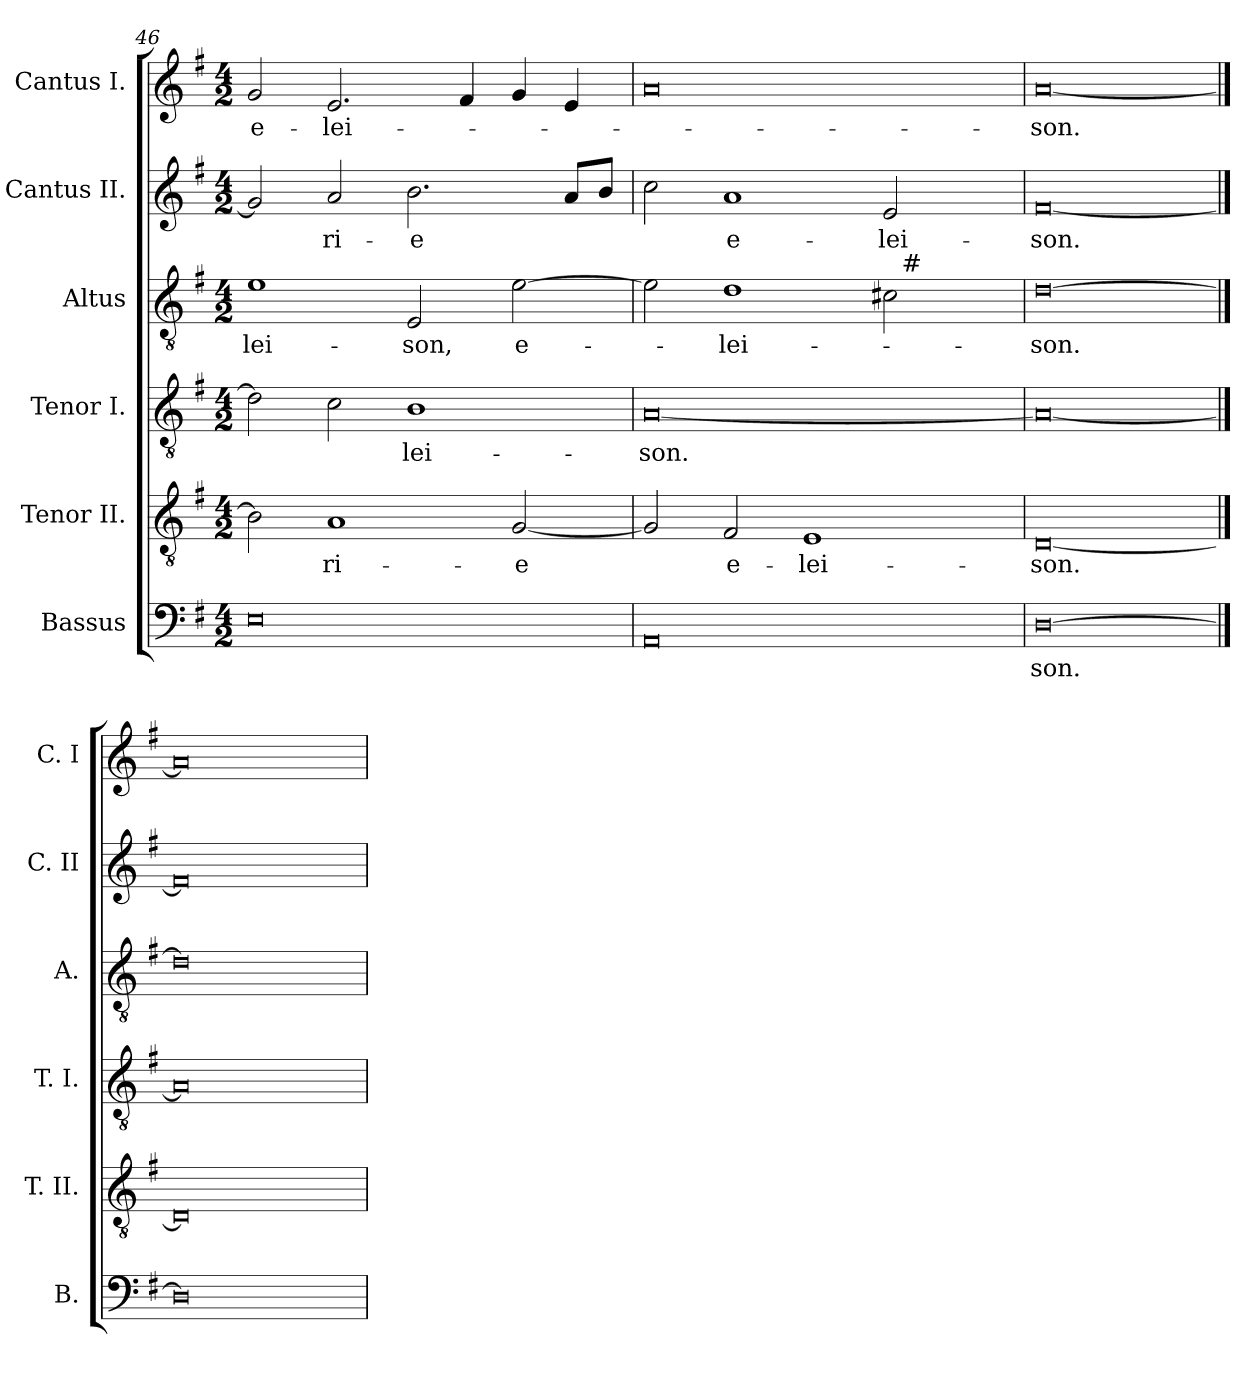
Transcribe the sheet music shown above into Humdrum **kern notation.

**kern	**text	**kern	**text	**kern	**text	**kern	**text	**kern	**text	**kern	**text
*part6	*part6	*part5	*part5	*part4	*part4	*part3	*part3	*part2	*part2	*part1	*part1
*staff6	*staff6	*staff5	*staff5	*staff4	*staff4	*staff3	*staff3	*staff2	*staff2	*staff1	*staff1
*I"Bassus	*	*I"Tenor II.	*	*I"Tenor I.	*	*I"Altus	*	*I"Cantus II.	*	*I"Cantus I.	*
*I'B.	*	*I'T. II.	*	*I'T. I.	*	*I'A.	*	*I'C. II	*	*I'C. I	*
*clefF4	*	*clefGv2	*	*clefGv2	*	*clefGv2	*	*clefG2	*	*clefG2	*
*	*	*ITrd7c12	*	*ITrd7c12	*	*ITrd7c12	*	*	*	*	*
*k[f#]	*	*k[f#]	*	*k[f#]	*	*k[f#]	*	*k[f#]	*	*k[f#]	*
*G:	*	*G:	*	*G:	*	*G:	*	*G:	*	*G:	*
*M4/2	*	*M4/2	*	*M4/2	*	*M4/2	*	*M4/2	*	*M4/2	*
=46	=46	=46	=46	=46	=46	=46	=46	=46	=46	=46	=46
!	!	!	!	!	!	!	!LO:LY:b:color=#000000	!	!	!	!
!	!	!	!	!	!	!	!	!	!	!	!LO:LY:b:color=#000000
0Ei	.	2BBi\]	.	2Di\]	.	1Ei	-lei-	2gi/]	.	2gi/	e-
!	!	!	!LO:LY:b:color=#000000	!	!	!	!	!	!	!	!
!	!	!	!	!	!	!	!	!	!LO:LY:b:color=#000000	!	!
!	!	!	!	!	!	!	!	!	!	!	!LO:LY:b:color=#000000
.	.	1AAi	-ri-	2Ci\	.	.	.	2ai/	-ri-	2.ei/	-lei-
!	!	!	!	!	!LO:LY:b:color=#000000	!	!	!	!	!	!
!	!	!	!	!	!	!	!LO:LY:b:color=#000000	!	!	!	!
!	!	!	!	!	!	!	!	!	!LO:LY:b:color=#000000	!	!
.	.	.	.	1BBi	-lei-	2EEi/	-son,	2.bi\	-e	.	.
.	.	.	.	.	.	.	.	.	.	4f#i/	.
!	!	!	!LO:LY:b:color=#000000	!	!	!	!	!	!	!	!
!	!	!	!	!	!	!	!LO:LY:b:color=#000000	!	!	!	!
.	.	[2GGi/	-e	.	.	[2Ei\	e-	.	.	4gi/	.
.	.	.	.	.	.	.	.	8ai/L	.	4ei/	.
.	.	.	.	.	.	.	.	8bi/J	.	.	.
=47	=47	=47	=47	=47	=47	=47	=47	=47	=47	=47	=47
!	!	!	!	!	!LO:LY:b:color=#000000	!	!	!	!	!	!
*	*	*	*	*	*	*^	*	*	*	*	*
0AAi	.	2GGi/]	.	[0AAi	-son.	2Ei\]	1ryy	.	2cci\	.	0ai	.
!	!	!	!LO:LY:b:color=#000000	!	!	!	!	!	!	!	!	!
!	!	!	!	!	!	!	!	!LO:LY:b:color=#000000	!	!	!	!
!	!	!	!	!	!	!	!	!	!	!LO:LY:b:color=#000000	!	!
.	.	2FF#i/	e-	.	.	1Di	.	-lei-	1ai	e-	.	.
!	!	!	!LO:LY:b:color=#000000	!	!	!	!	!	!	!	!	!
.	.	1EEi	-lei-	.	.	.	2ryy	.	.	.	.	.
!	!	!	!	!	!	!	!	!	!	!LO:LY:b:color=#000000	!	!
.	.	.	.	.	.	2C#i\	32ryy	.	2ei/	-lei-	.	.
.	.	.	.	.	.	.	256ryy	.	.	.	.	.
!	!	!	!	!	!	!	!LO:TX:a:t=#	!	!	!	!	!
.	.	.	.	.	.	.	4ryy	.	.	.	.	.
.	.	.	.	.	.	.	8ryy	.	.	.	.	.
.	.	.	.	.	.	.	16ryy	.	.	.	.	.
.	.	.	.	.	.	.	64..ryy	.	.	.	.	.
*	*	*	*	*	*	*v	*v	*	*	*	*	*
=48	=48	=48	=48	=48	=48	=48	=48	=48	=48	=48	=48
*	*	*	*	*	*	*^	*	*	*	*	*
!	!LO:LY:b:color=#000000	!	!	!	!	!	!	!	!	!	!	!
*	*	*	*	*	*	*v	*v	*	*	*	*	*
*	*	*	*	*	*	*^	*	*	*	*	*
!	!	!	!LO:LY:b:color=#000000	!	!	!	!	!	!	!	!	!
*	*	*	*	*	*	*v	*v	*	*	*	*	*
*	*	*	*	*	*	*^	*	*	*	*	*
!	!	!	!	!	!	!	!	!LO:LY:b:color=#000000	!	!	!	!
*	*	*	*	*	*	*v	*v	*	*	*	*	*
*	*	*	*	*	*	*^	*	*	*	*	*
!	!	!	!	!	!	!	!	!	!	!LO:LY:b:color=#000000	!	!
*	*	*	*	*	*	*v	*v	*	*	*	*	*
*	*	*	*	*	*	*^	*	*	*	*	*
!	!	!	!	!	!	!	!	!	!	!	!	!LO:LY:b:color=#000000
*	*	*	*	*	*	*v	*v	*	*	*	*	*
[0Di	-son.	[0DDi	-son.	0AAi_	.	[0Di	-son.	[0f#i	-son.	[0ai	-son.
==49	==49	==49	==49	==49	==49	==49	==49	==49	==49	==49	==49
0Di]	.	0DDi]	.	0AAi]	.	0Di]	.	0f#i]	.	0ai]	.
=	=	=	=	=	=	=	=	=	=	=	=
*-	*-	*-	*-	*-	*-	*-	*-	*-	*-	*-	*-
